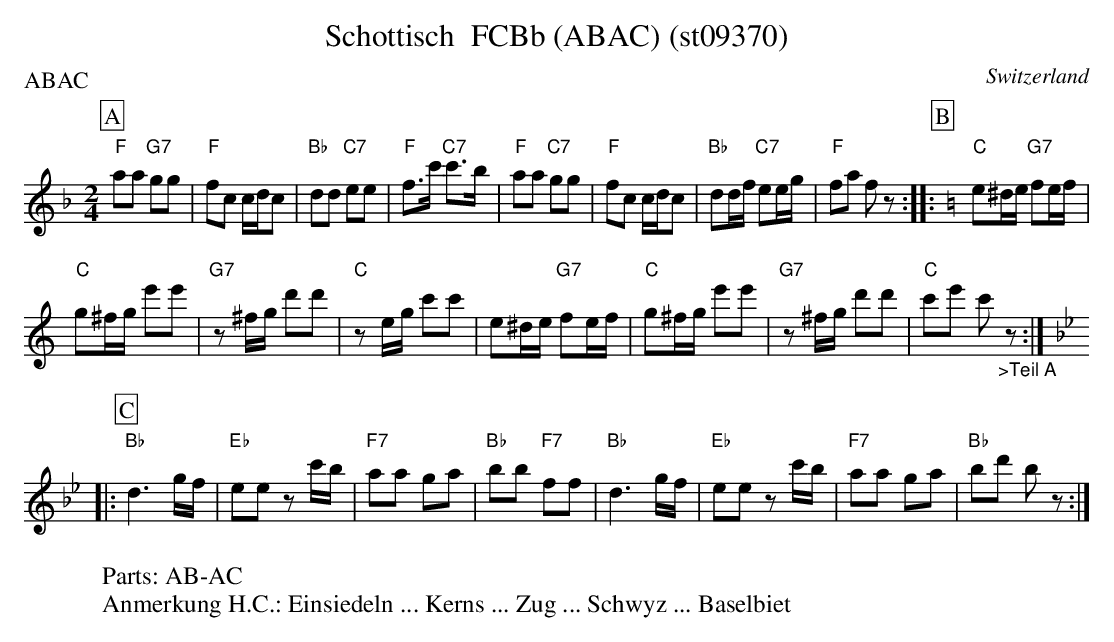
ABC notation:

X:1
T: Schottisch  FCBb (ABAC) (st09370)
P:ABAC
M:2/4
L:1/8
O:Switzerland
K:F major
[P:A] "F"aa "G7"gg | "F"fc c/d/c | "Bb"dd "C7"ee | "F"f>c' "C7"c'>b | "F"aa "C7"gg | "F"fc c/d/c | "Bb"dd/f/ "C7"ee/g/ | "F"fa fz :: [P:B] [K:C] "C"e^d/e/ "G7"fe/f/ |
"C"g^f/g/ e'e' | "G7"z^f/g/ d'd' | "C"ze/g/ c'c' | e^d/e/ "G7"fe/f/ | "C"g^f/g/ e'e' | "G7"z^f/g/ d'd' | "C"c'e' c'"_>Teil A"z :| [P:C] [K:Bb]
|: "Bb"d3g/f/ | "Eb"ee zc'/b/ | "F7"aa ga | "Bb"bb "F7"ff | "Bb"d3g/f/ | "Eb"ee zc'/b/ | "F7"aa ga | "Bb"bd' bz :|
W:Parts: AB-AC
W:Anmerkung H.C.: Einsiedeln ... Kerns ... Zug ... Schwyz ... Baselbiet
